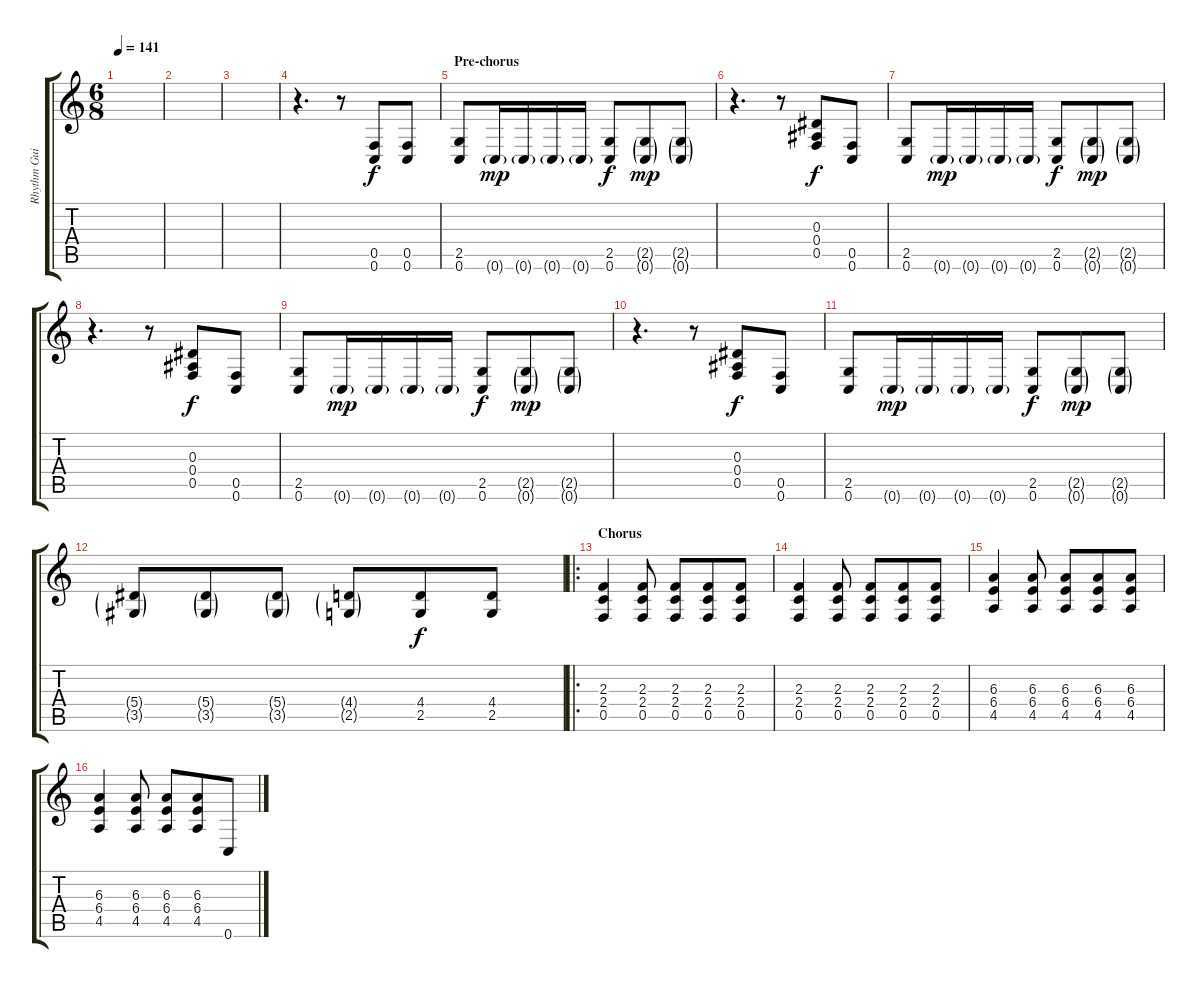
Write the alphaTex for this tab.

\track ("Rhythm Guitar" "Rhythm Gui") {instrument overdrivenguitar}
\staff {score tabs}
\tuning (C4 G3 Eb3 Bb2 F2 C2) {hide}
\ts (6 8)
\tempo 141
\clef g2
\ks c
|
|
|
r.4{d} r.8 (0.5 0.6).8 (0.5 0.6).8 |
\section ("" "Pre-chorus")
(2.5 0.6).8 0.6{g}.16{dy mp} 0.6{g}.16 0.6{g}.16 0.6{g}.16 (2.5 0.6).8{dy f} (2.5{g} 0.6{g}).8{dy mp} (2.5{g} 0.6{g}).8 |
r.4{d} r.8 (0.3 0.4 0.5).8{dy f} (0.5 0.6).8 |
(2.5 0.6).8 0.6{g}.16{dy mp} 0.6{g}.16 0.6{g}.16 0.6{g}.16 (2.5 0.6).8{dy f} (2.5{g} 0.6{g}).8{dy mp} (2.5{g} 0.6{g}).8 |
r.4{d} r.8 (0.3 0.4 0.5).8{dy f} (0.5 0.6).8 |
(2.5 0.6).8 0.6{g}.16{dy mp} 0.6{g}.16 0.6{g}.16 0.6{g}.16 (2.5 0.6).8{dy f} (2.5{g} 0.6{g}).8{dy mp} (2.5{g} 0.6{g}).8 |
r.4{d} r.8 (0.3 0.4 0.5).8{dy f} (0.5 0.6).8 |
(2.5 0.6).8 0.6{g}.16{dy mp} 0.6{g}.16 0.6{g}.16 0.6{g}.16 (2.5 0.6).8{dy f} (2.5{g} 0.6{g}).8{dy mp} (2.5{g} 0.6{g}).8 |
(5.4{g} 3.5{g}).8 (5.4{g} 3.5{g}).8 (5.4{g} 3.5{g}).8 (4.4{g} 2.5{g}).8 (4.4 2.5).8{dy f} (4.4 2.5).8 |
\ro
\section ("" "Chorus")
(2.3 2.4 0.5).4 (2.3 2.4 0.5).8 (2.3 2.4 0.5).8 (2.3 2.4 0.5).8 (2.3 2.4 0.5).8 |
(2.3 2.4 0.5).4 (2.3 2.4 0.5).8 (2.3 2.4 0.5).8 (2.3 2.4 0.5).8 (2.3 2.4 0.5).8 |
(6.3 6.4 4.5).4 (6.3 6.4 4.5).8 (6.3 6.4 4.5).8 (6.3 6.4 4.5).8 (6.3 6.4 4.5).8 |
(6.3 6.4 4.5).4 (6.3 6.4 4.5).8 (6.3 6.4 4.5).8 (6.3 6.4 4.5).8 0.6.8
